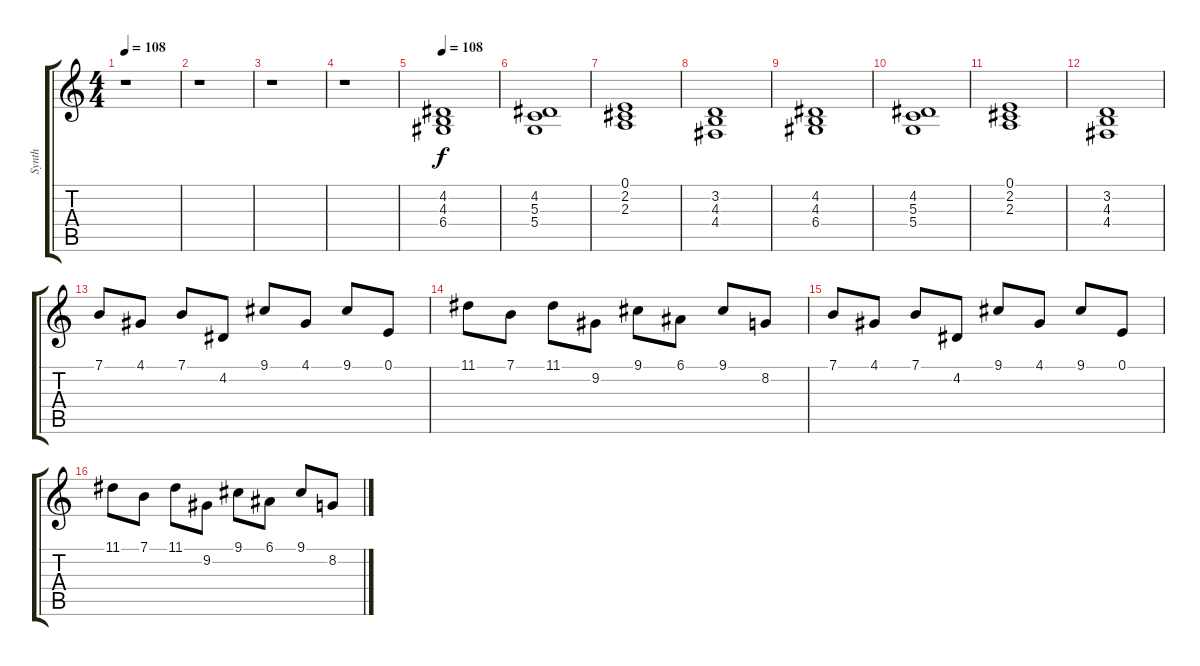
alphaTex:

\track ("Synth" "Synth") {instrument stringensemble1}
\staff {score tabs}
\tuning (E4 B3 G3 D3 A2 E2) {hide}
\ts (4 4)
\tempo 108
\clef g2
\ks c
r.1{dy f} |
r.1 |
r.1 |
r.1 |
\tempo 108
(4.2 4.3 6.4).1 |
(4.2 5.3 5.4).1 |
(0.1 2.2 2.3).1 |
(3.2 4.3 4.4).1 |
(4.2 4.3 6.4).1 |
(4.2 5.3 5.4).1 |
(0.1 2.2 2.3).1 |
(3.2 4.3 4.4).1 |
7.1.8 4.1.8 7.1.8 4.2.8 9.1.8 4.1.8 9.1.8 0.1.8 |
11.1.8 7.1.8 11.1.8 9.2.8 9.1.8 6.1.8 9.1.8 8.2.8 |
7.1.8 4.1.8 7.1.8 4.2.8 9.1.8 4.1.8 9.1.8 0.1.8 |
11.1.8 7.1.8 11.1.8 9.2.8 9.1.8 6.1.8 9.1.8 8.2.8
